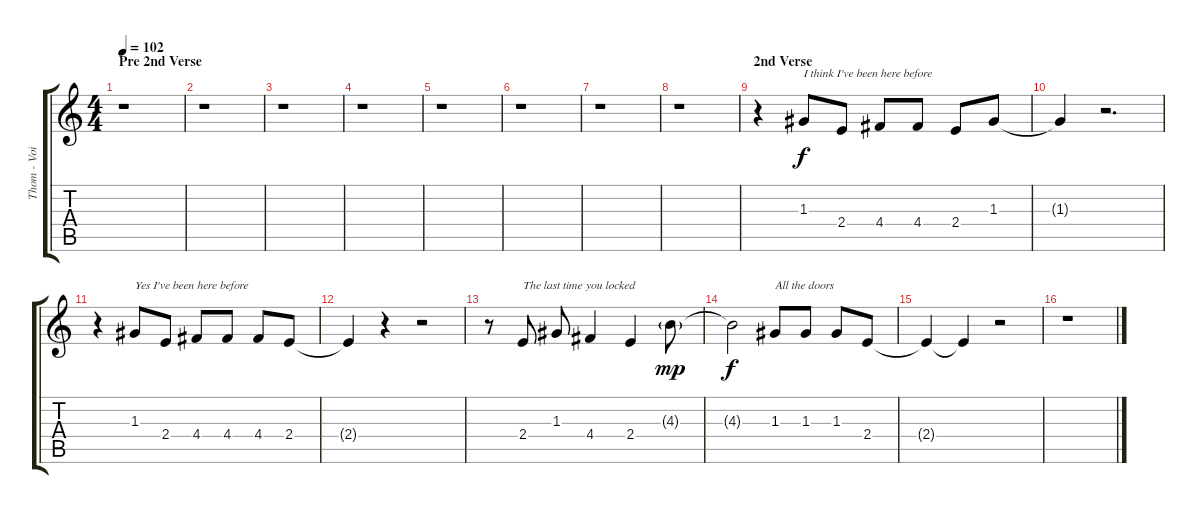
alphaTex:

\track ("Thom - Voice" "Thom - Voi") {instrument fretlessbass}
\staff {score tabs}
\tuning (E4 B3 G3 D3 A2 E2) {hide}
\ts (4 4)
\section ("" "Pre 2nd Verse")
\tempo 102
\clef g2
\ks c
r.1{dy f} |
r.1 |
r.1 |
r.1 |
r.1 |
r.1 |
r.1 |
r.1 |
\section ("" "2nd Verse")
r.4 1.3.8{txt "I think I've been here before"} 2.4.8 4.4.8 4.4.8 2.4.8 1.3.8 |
1.3{t}.4 r.2{d} |
r.4 1.3.8{txt "Yes I've been here before"} 2.4.8 4.4.8 4.4.8 4.4.8 2.4.8 |
2.4{t}.4 r.4 r.2 |
r.8 2.4.8{txt "The last time you locked"} 1.3.8 4.4.4 2.4.4 4.3{g}.8{dy mp} |
4.3{t}.2{dy f} 1.3.8{txt "All the doors"} 1.3.8 1.3.8 2.4.8 |
2.4{t}.4 2.4{t}.4 r.2 |
r.1
